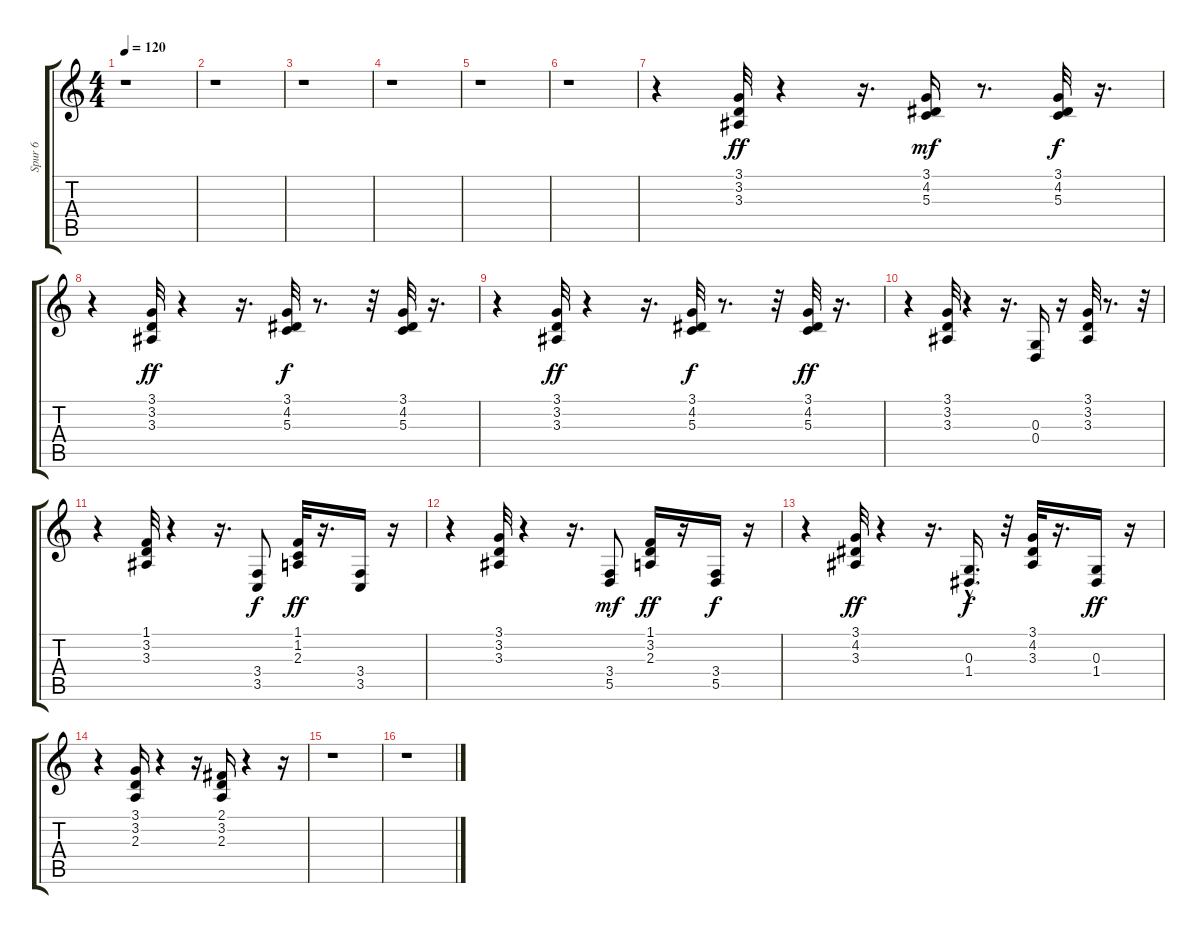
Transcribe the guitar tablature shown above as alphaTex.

\track ("Spur 6" "Spur 6") {instrument kalimba}
\staff {score tabs}
\tuning (E4 B3 G3 D3 A2 E2) {hide}
\ts (4 4)
\tempo 120
\clef g2
\ks c
r.1{dy ff} |
r.1 |
r.1 |
r.1 |
r.1 |
r.1 |
r.4 (3.1 3.2 3.3).32 r.4 r.16{d} (3.1 4.2 5.3).16{dy mf} r.8{d} (3.1 4.2 5.3).32{dy f} r.16{d} |
r.4 (3.1 3.2 3.3).32{dy ff} r.4 r.16{d} (3.1 4.2 5.3).32{dy f} r.8{d} r.32 (3.1 4.2 5.3).32 r.16{d} |
r.4 (3.1 3.2 3.3).32{dy ff} r.4 r.16{d} (3.1 4.2 5.3).32{dy f} r.8{d} r.32 (3.1 4.2 5.3).32{dy ff} r.16{d} |
r.4 (3.1 3.2 3.3).32 r.4 r.16{d} (0.3 0.4).16 r.16 (3.1 3.2 3.3).32 r.8{d} r.32 |
r.4 (1.1 3.2 3.3).32 r.4 r.16{d} (3.4 3.5).8{dy f} (1.1 1.2 2.3).32{dy ff} r.16{d} (3.4 3.5).16 r.16 |
r.4 (3.1 3.2 3.3).32 r.4 r.16{d} (3.4 5.5).8{dy mf} (1.1 3.2 2.3).16{dy ff} r.16 (3.4 5.5).16{dy f} r.16 |
r.4 (3.1 4.2 3.3).32{dy ff} r.4 r.16{d} (0.3{hac} 1.4{hac}).16{d dy f} r.32 (3.1 4.2 3.3).32 r.16{d} (0.3 1.4).16{dy ff} r.16 |
r.4 (3.1 3.2 2.3).16 r.4 r.16 (2.1 3.2 2.3).16 r.4 r.16 |
r.1 |
r.1
